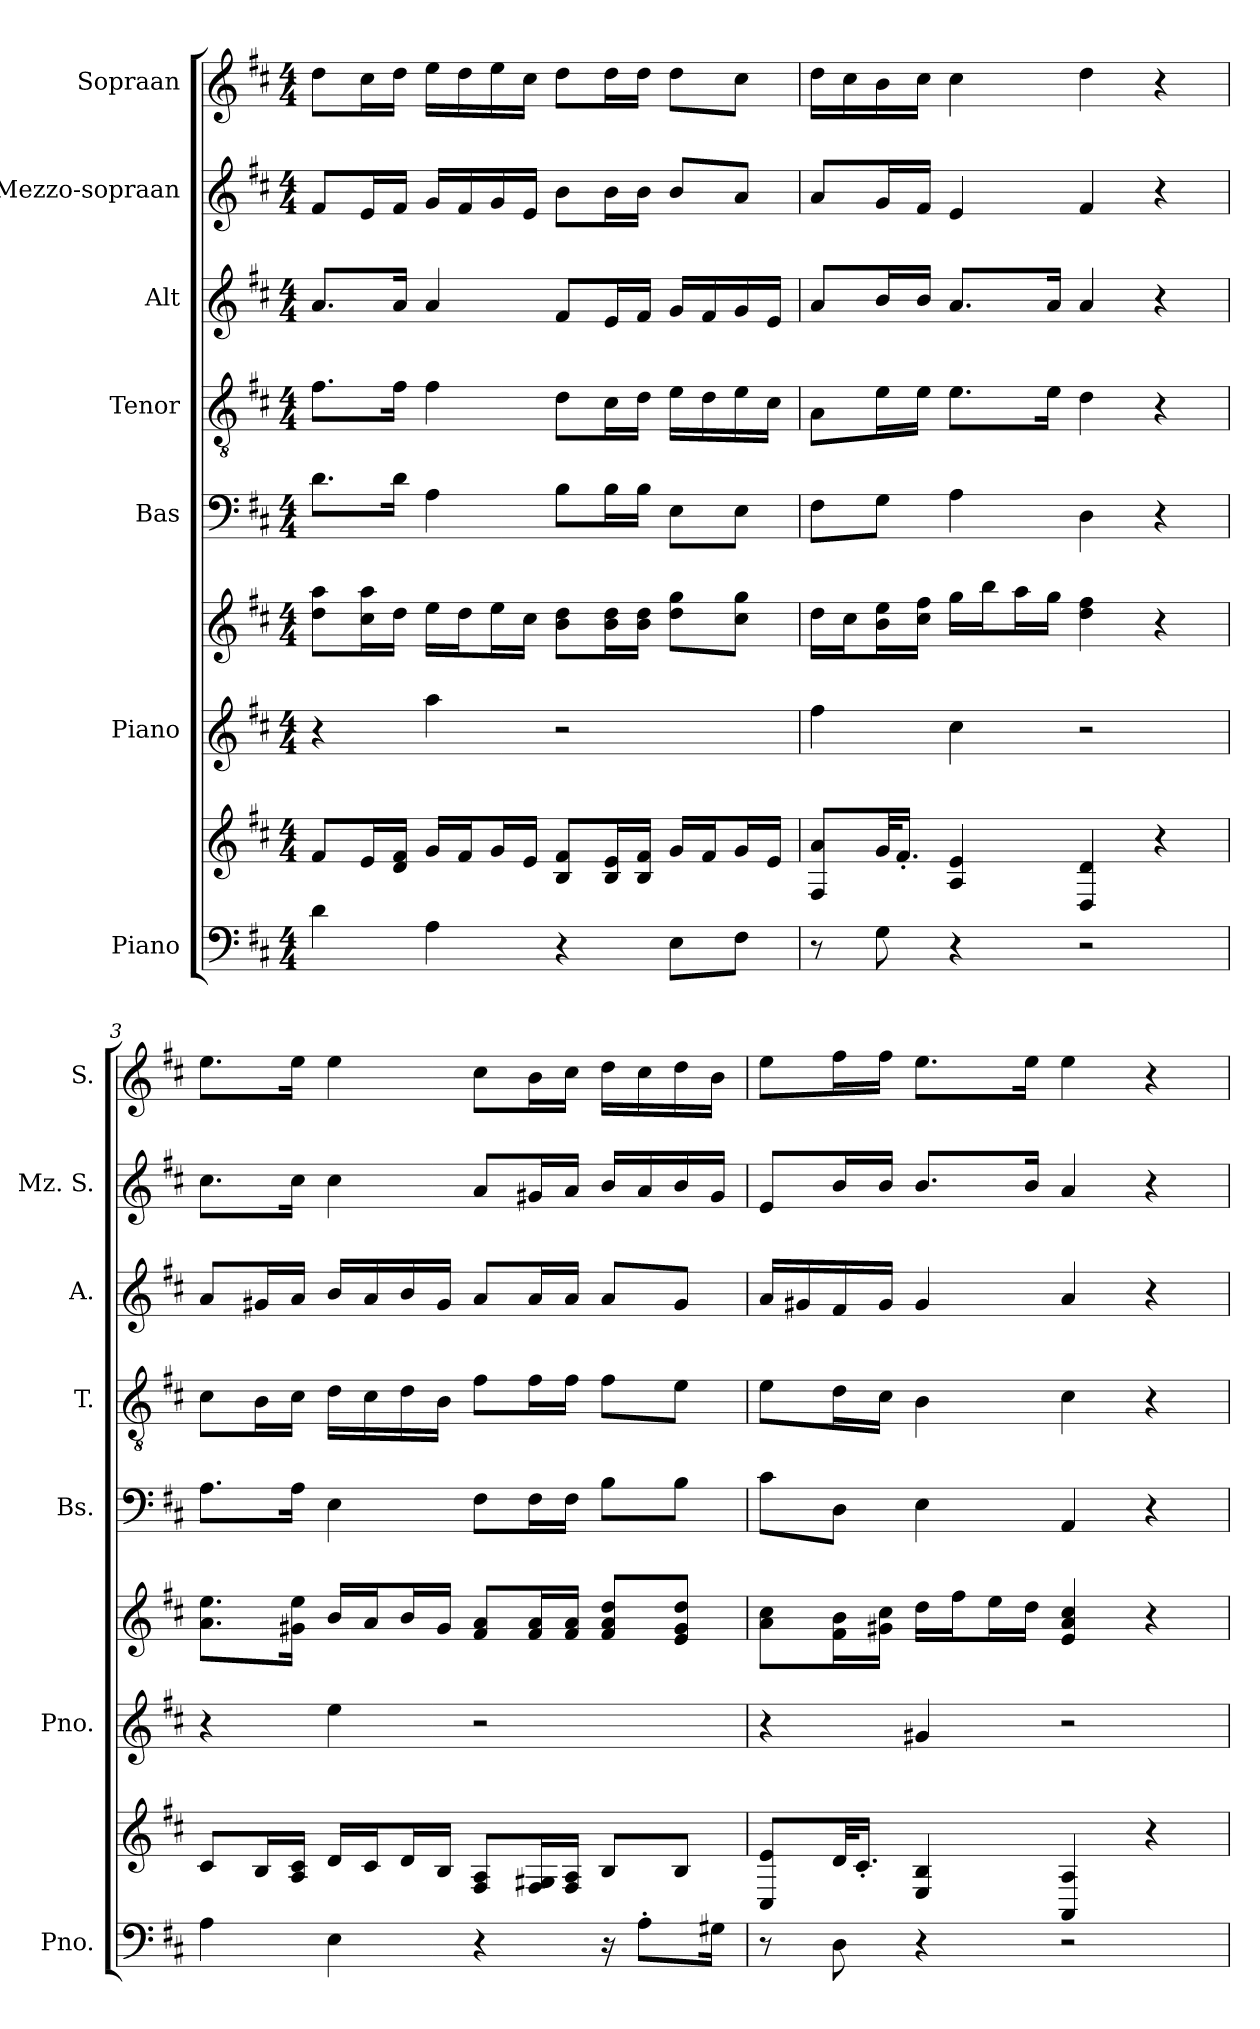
**kern	**kern	**kern	**kern	**kern	**kern	**kern	**kern	**kern
*part7	*part7	*part6	*part6	*part5	*part4	*part3	*part2	*part1
*staff9	*staff8	*staff7	*staff6	*staff5	*staff4	*staff3	*staff2	*staff1
*I"Piano	*	*I"Piano	*	*I"Bas	*I"Tenor	*I"Alt	*I"Mezzo-sopraan	*I"Sopraan
*I'Pno.	*	*I'Pno.	*	*I'Bs.	*I'T.	*I'A.	*I'Mz. S.	*I'S.
*clefF4	*clefG2	*clefG2	*clefG2	*clefF4	*clefGv2	*clefG2	*clefG2	*clefG2
*k[f#c#]	*k[f#c#]	*k[f#c#]	*k[f#c#]	*k[f#c#]	*k[f#c#]	*k[f#c#]	*k[f#c#]	*k[f#c#]
*M4/4	*M4/4	*M4/4	*M4/4	*M4/4	*M4/4	*M4/4	*M4/4	*M4/4
*MM90	*MM90	*MM90	*MM90	*MM90	*MM90	*MM90	*MM90	*MM90
=1	=1	=1	=1	=1	=1	=1	=1	=1
4d\	8f#/L	4r	8dd\ 8aa\L	8.d\L	8.f#\L	8.a/L	8f#/L	8dd\L
.	16e/L	.	16cc#\ 16aa\L	.	.	.	16e/L	16cc#\L
.	16d/ 16f#/JJ	.	16dd\JJ	16d\Jk	16f#\Jk	16a/Jk	16f#/JJ	16dd\JJ
4A\	16g/LL	4aa\	16ee\LL	4A\	4f#\	4a/	16g/LL	16ee\LL
.	16f#/J	.	16dd\J	.	.	.	16f#/	16dd\
.	16g/L	.	16ee\L	.	.	.	16g/	16ee\
.	16e/JJ	.	16cc#\JJ	.	.	.	16e/JJ	16cc#\JJ
4r	8B/ 8f#/L	2r	8b\ 8dd\L	8B\L	8d\L	8f#/L	8b\L	8dd\L
.	16B/ 16e/L	.	16b\ 16dd\L	16B\L	16c#\L	16e/L	16b\L	16dd\L
.	16B/ 16f#/JJ	.	16b\ 16dd\JJ	16B\JJ	16d\JJ	16f#/JJ	16b\JJ	16dd\JJ
8E\L	16g/LL	.	8dd\ 8gg\L	8E\L	16e\LL	16g/LL	8b/L	8dd\L
.	16f#/J	.	.	.	16d\	16f#/	.	.
8F#\J	16g/L	.	8cc#\ 8gg\J	8E\J	16e\	16g/	8a/J	8cc#\J
.	16e/JJ	.	.	.	16c#\JJ	16e/JJ	.	.
=2	=2	=2	=2	=2	=2	=2	=2	=2
8r	8F#/ 8a/L	4ff#\	16dd\LL	8F#\L	8A\L	8a/L	8a/L	16dd\LL
.	.	.	16cc#\J	.	.	.	.	16cc#\
8G\	32g/KL	.	16b\ 16ee\L	8G\J	16e\L	16b/L	16g/L	16b\
.	16.f#'/JJ	.	.	.	.	.	.	.
.	.	.	16cc#\ 16ff#\JJ	.	16e\JJ	16b/JJ	16f#/JJ	16cc#\JJ
4r	4A/ 4e/	4cc#\	16gg\LL	4A\	8.e\L	8.a/L	4e/	4cc#\
.	.	.	16bb\J	.	.	.	.	.
.	.	.	16aa\L	.	.	.	.	.
.	.	.	16gg\JJ	.	16e\Jk	16a/Jk	.	.
2r	4D/ 4d/	2r	4dd\ 4ff#\	4D\	4d\	4a/	4f#/	4dd\
.	4r	.	4r	4r	4r	4r	4r	4r
=3	=3	=3	=3	=3	=3	=3	=3	=3
4A\	8c#/L	4r	8.a\ 8.ee\L	8.A\L	8c#\L	8a/L	8.cc#\L	8.ee\L
.	16B/L	.	.	.	16B\L	16g#X/L	.	.
.	16A/ 16c#/JJ	.	16g#X\ 16ee\Jk	16A\Jk	16c#\JJ	16a/JJ	16cc#\Jk	16ee\Jk
4E\	16d/LL	4ee\	16b/LL	4E\	16d\LL	16b/LL	4cc#\	4ee\
.	16c#/J	.	16a/J	.	16c#\	16a/	.	.
.	16d/L	.	16b/L	.	16d\	16b/	.	.
.	16B/JJ	.	16g#/JJ	.	16B\JJ	16g#/JJ	.	.
4r	8F#/ 8A/L	2r	8f#/ 8a/L	8F#\L	8f#\L	8a/L	8a/L	8cc#\L
.	16F#/ 16G#X/L	.	16f#/ 16a/L	16F#\L	16f#\L	16a/L	16g#X/L	16b\L
.	16F#/ 16A/JJ	.	16f#/ 16a/JJ	16F#\JJ	16f#\JJ	16a/JJ	16a/JJ	16cc#\JJ
16r	8B/L	.	8f#/ 8a/ 8dd/L	8B\L	8f#\L	8a/L	16b/LL	16dd\LL
8A'\L	.	.	.	.	.	.	16a/	16cc#\
.	8B/J	.	8e/ 8g#/ 8dd/J	8B\J	8e\J	8g#/J	16b/	16dd\
16G#X\Jk	.	.	.	.	.	.	16g#/JJ	16b\JJ
!!LO:LB:g=z
=4	=4	=4	=4	=4	=4	=4	=4	=4
8r	8C#/ 8e/L	4r	8a\ 8cc#\L	8c#\L	8e\L	16a/LL	8e/L	8ee\L
.	.	.	.	.	.	16g#X/	.	.
8D\	32d/KL	.	16f#\ 16b\L	8D\J	16d\L	16f#/	16b/L	16ff#\L
.	16.c#'/JJ	.	.	.	.	.	.	.
.	.	.	16g#X\ 16cc#\JJ	.	16c#\JJ	16g#/JJ	16b/JJ	16ff#\JJ
4r	4E/ 4B/	4g#X/	16dd\LL	4E\	4B\	4g#/	8.b/L	8.ee\L
.	.	.	16ff#\J	.	.	.	.	.
.	.	.	16ee\L	.	.	.	.	.
.	.	.	16dd\JJ	.	.	.	16b/Jk	16ee\Jk
2r	4AA/ 4A/	2r	4e/ 4a/ 4cc#/	4AA/	4c#\	4a/	4a/	4ee\
.	4r	.	4r	4r	4r	4r	4r	4r
=	=	=	=	=	=	=	=	=
*-	*-	*-	*-	*-	*-	*-	*-	*-
